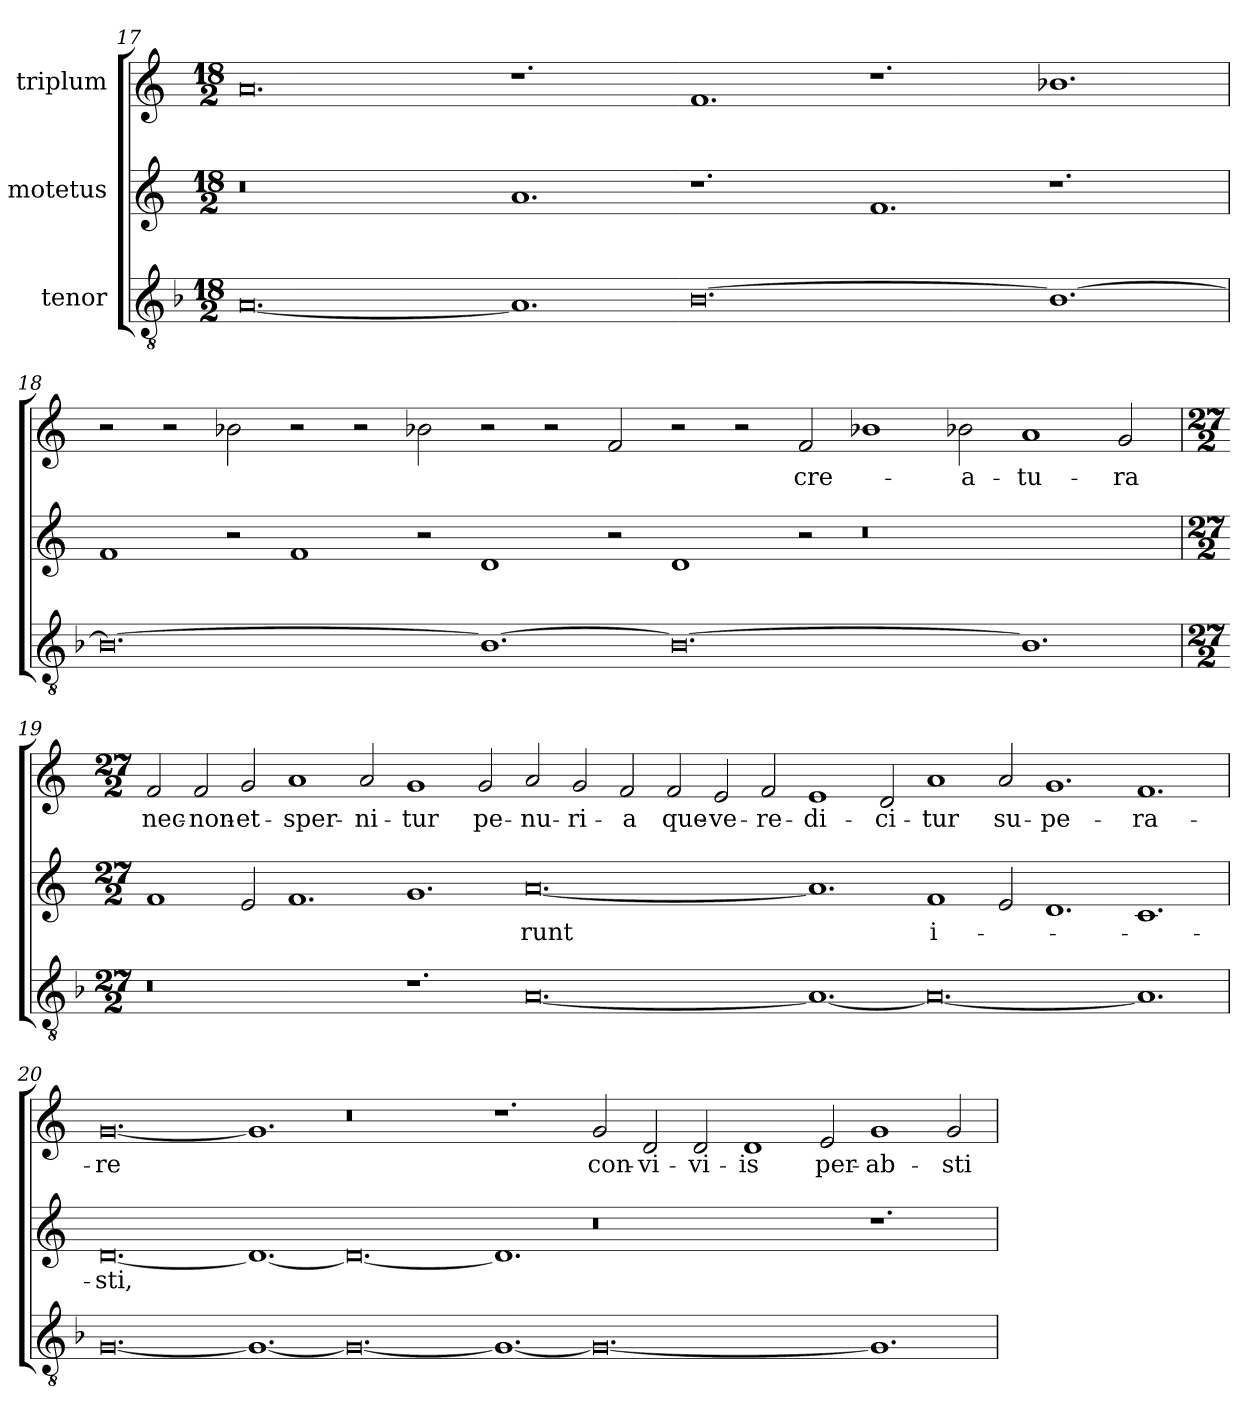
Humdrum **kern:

**kern	**kern	**text	**kern	**text
*part3	*part2	*part2	*part1	*part1
*staff3	*staff2	*staff2	*staff1	*staff1
*I"tenor	*I"motetus	*	*I"triplum	*
!!LO:LB:g=z
*clefGv2	*clefG2	*	*clefG2	*
*k[b-]	*k[]	*	*k[]	*
*F:	*C:	*	*C:	*
*M18/2	*M18/2	*	*M18/2	*
=17	=17	=17	=17	=17
[0.A/	0.r	.	0.a/	.
1.A/]	1.a/	.	1.r	.
[0.B-\	1.r	.	1.f/	.
.	1.f/	.	1.r	.
1.B-\_	1.r	.	1.b-X\	.
=18	=18	=18	=18	=18
0.B-\_	1f/	.	2r	.
.	.	.	2r	.
.	2r	.	2b-X\	.
.	1f/	.	2r	.
.	.	.	2r	.
.	2r	.	2b-X\	.
1.B-\_	1d/	.	2r	.
.	.	.	2r	.
.	2r	.	2f/	.
0.B-\_	1d/	.	2r	.
.	.	.	2r	.
.	2r	.	2f/	cre-
.	0.r	.	1b-X\	.
.	.	.	2b-X\	-a-
1.B-\]	.	.	1a/	-tu-
.	.	.	2g/	-ra
!!LO:LB:g=z
=19	=19	=19	=19	=19
*M27/2	*M27/2	*	*M27/2	*
0.r	1f/	.	2f/	nec-
.	.	.	2f/	non-
.	2e/	.	2g/	et-
.	1.f/	.	1a/	sper-
.	.	.	2a/	-ni-
1.r	1.g/	.	1g/	-tur
.	.	.	2g/	pe-
[0.A/	[0.a/	-runt	2a/	-nu-
.	.	.	2g/	-ri-
.	.	.	2f/	-a
.	.	.	2f/	que-
.	.	.	2e/	ve-
.	.	.	2f/	-re-
1.A/_	1.a/]	.	1e/	-di-
.	.	.	2d/	-ci-
0.A/_	1f/	i-	1a/	-tur
.	2e/	.	2a/	su-
.	1.d/	.	1.g/	-pe-
1.A/]	1.c/	.	1.f/	-ra-
!!LO:PB:g=z
=20	=20	=20	=20	=20
[0.G/	[0.d/	-sti,	[0.g/	-re
1.G/_	1.d/_	.	1.g/]	.
0.G/_	0.d/_	.	0.r	.
1.G/_	1.d/]	.	1.r	.
0.G/_	0.r	.	2g/	con-
.	.	.	2d/	-vi-
.	.	.	2d/	-vi-
.	.	.	1d/	-is
.	.	.	2e/	per-
1.G/]	1.r	.	1g/	ab-
.	.	.	2g/	-sti-
=	=	=	=	=
*-	*-	*-	*-	*-
